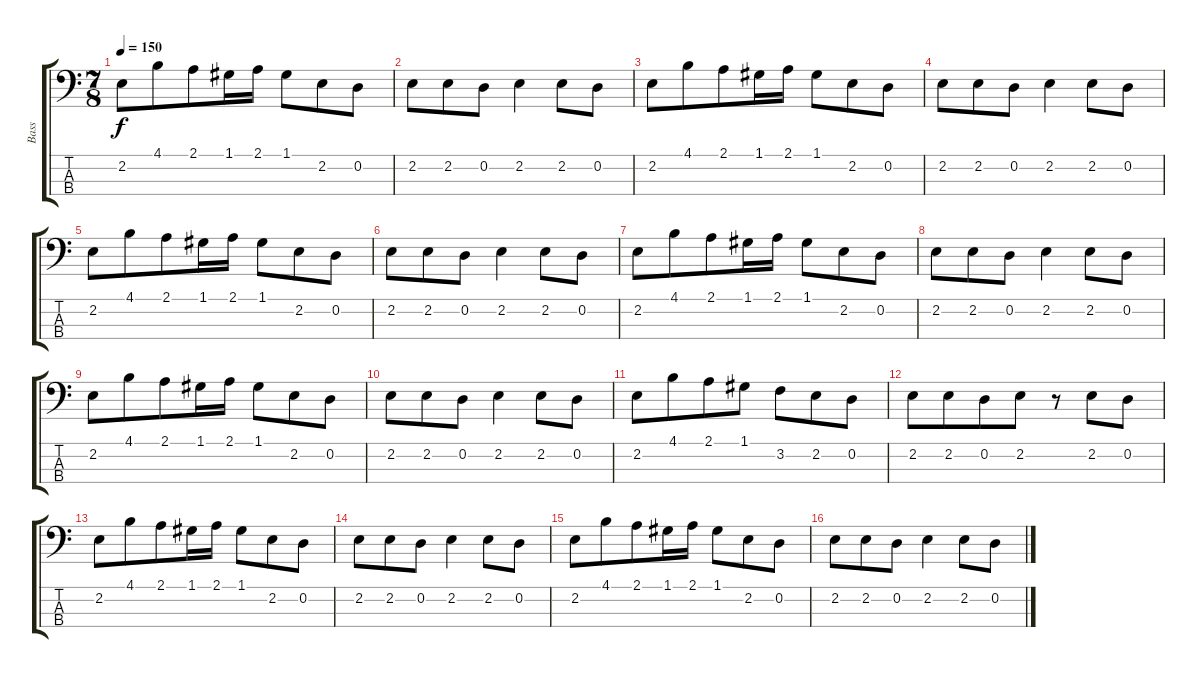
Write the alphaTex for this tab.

\track ("Bass" "Bass") {instrument electricbasspick}
\staff {score tabs}
\tuning (G2 D2 A1 E1) {hide}
\ts (7 8)
\tempo 150
\clef f4
\ks c
2.2.8{dy f} 4.1.8 2.1.8 1.1.16 2.1.16 1.1.8 2.2.8 0.2.8 |
2.2.8 2.2.8 0.2.8 2.2.4 2.2.8 0.2.8 |
2.2.8 4.1.8 2.1.8 1.1.16 2.1.16 1.1.8 2.2.8 0.2.8 |
2.2.8 2.2.8 0.2.8 2.2.4 2.2.8 0.2.8 |
2.2.8 4.1.8 2.1.8 1.1.16 2.1.16 1.1.8 2.2.8 0.2.8 |
2.2.8 2.2.8 0.2.8 2.2.4 2.2.8 0.2.8 |
2.2.8 4.1.8 2.1.8 1.1.16 2.1.16 1.1.8 2.2.8 0.2.8 |
2.2.8 2.2.8 0.2.8 2.2.4 2.2.8 0.2.8 |
2.2.8 4.1.8 2.1.8 1.1.16 2.1.16 1.1.8 2.2.8 0.2.8 |
2.2.8 2.2.8 0.2.8 2.2.4 2.2.8 0.2.8 |
2.2.8 4.1.8 2.1.8 1.1.8 3.2.8 2.2.8 0.2.8 |
2.2.8 2.2.8 0.2.8 2.2.8 r.8 2.2.8 0.2.8 |
2.2.8 4.1.8 2.1.8 1.1.16 2.1.16 1.1.8 2.2.8 0.2.8 |
2.2.8 2.2.8 0.2.8 2.2.4 2.2.8 0.2.8 |
2.2.8 4.1.8 2.1.8 1.1.16 2.1.16 1.1.8 2.2.8 0.2.8 |
2.2.8 2.2.8 0.2.8 2.2.4 2.2.8 0.2.8
